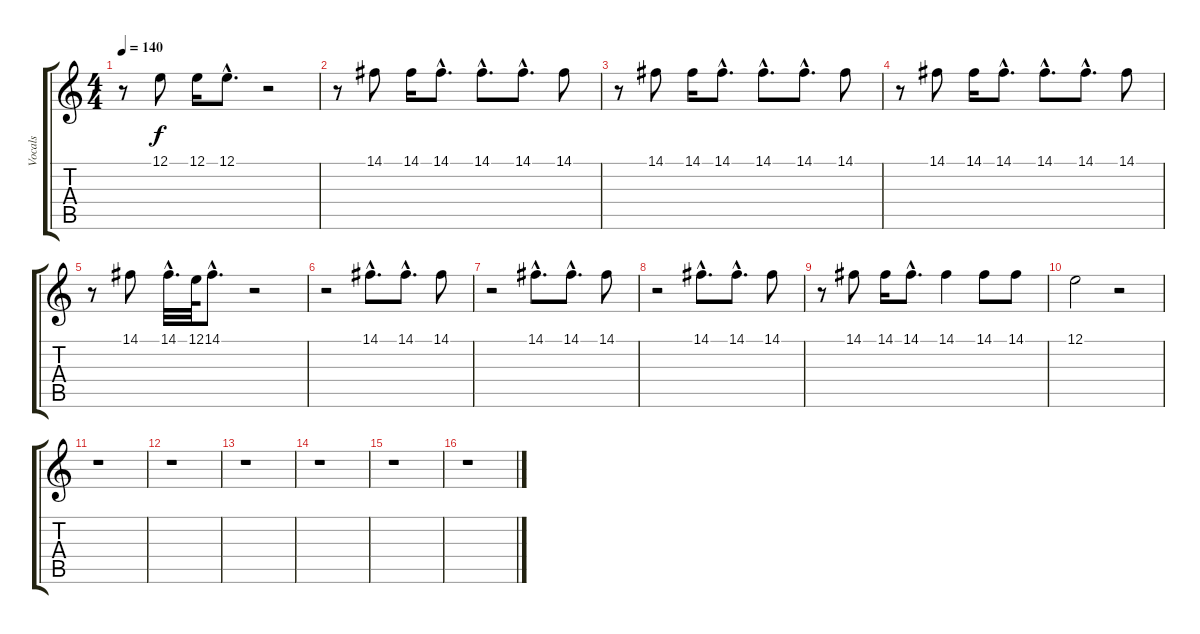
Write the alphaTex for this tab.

\track ("Vocals" "Vocals") {instrument lead2sawtooth}
\staff {score tabs}
\tuning (E4 B3 G3 D3 A2 E2) {hide}
\ts (4 4)
\tempo 140
\clef g2
\ks c
r.8{dy f} 12.1.8 12.1.16 12.1{hac}.8{d} r.2 |
r.8 14.1.8 14.1.16 14.1{hac}.8{d} 14.1{hac}.8{d} 14.1{hac}.8{d} 14.1.8 |
r.8 14.1.8 14.1.16 14.1{hac}.8{d} 14.1{hac}.8{d} 14.1{hac}.8{d} 14.1.8 |
r.8 14.1.8 14.1.16 14.1{hac}.8{d} 14.1{hac}.8{d} 14.1{hac}.8{d} 14.1.8 |
r.8 14.1.8 14.1{hac}.32{d} 12.1.64 14.1{hac}.8{d} r.2 |
r.2 14.1{hac}.8{d} 14.1{hac}.8{d} 14.1.8 |
r.2 14.1{hac}.8{d} 14.1{hac}.8{d} 14.1.8 |
r.2 14.1{hac}.8{d} 14.1{hac}.8{d} 14.1.8 |
r.8 14.1.8 14.1.16 14.1{hac}.8{d} 14.1.4 14.1.8 14.1.8 |
12.1.2 r.2 |
r.1 |
r.1 |
r.1 |
r.1 |
r.1 |
r.1
